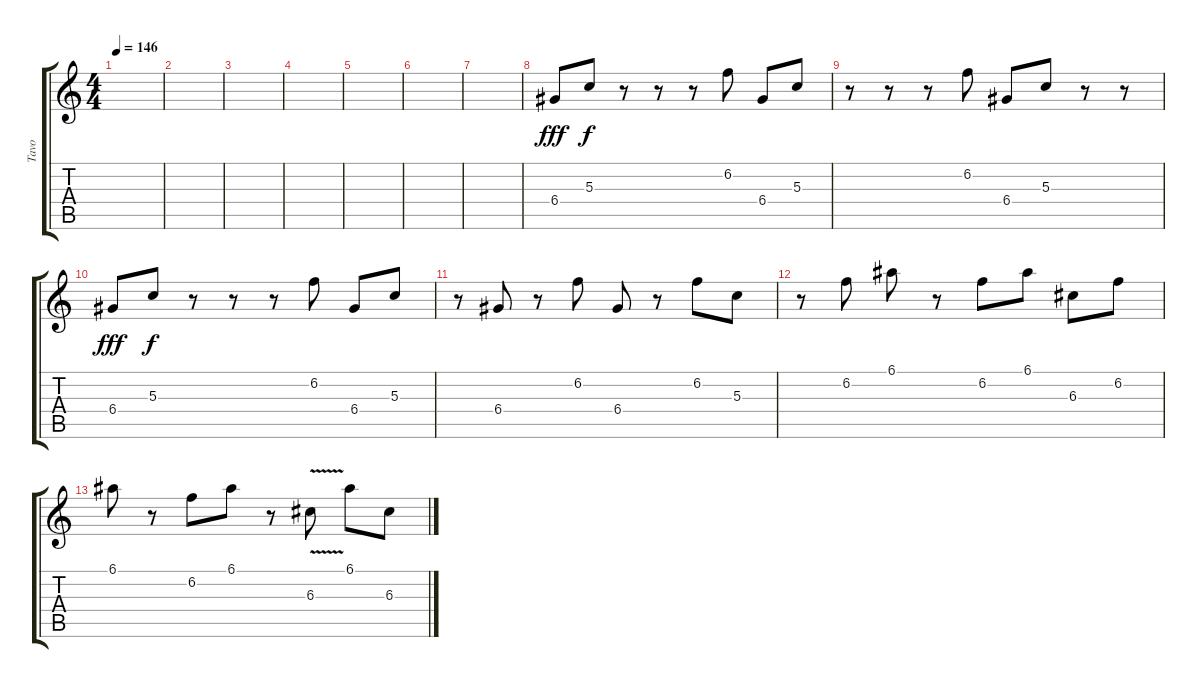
\track ("Tavo" "Tavo") {instrument distortionguitar}
\staff {score tabs}
\tuning (E4 B3 G3 D3 A2 E2) {hide}
\ts (4 4)
\tempo 146
\clef g2
\ks c
|
|
|
|
|
|
|
6.4.8{dy fff} 5.3.8{dy f} r.8 r.8 r.8 6.2.8 6.4.8 5.3.8 |
r.8 r.8 r.8 6.2.8 6.4.8 5.3.8 r.8 r.8 |
6.4.8{dy fff} 5.3.8{dy f} r.8 r.8 r.8 6.2.8 6.4.8 5.3.8 |
r.8 6.4.8 r.8 6.2.8 6.4.8 r.8 6.2.8 5.3.8 |
r.8 6.2.8 6.1.8 r.8 6.2.8 6.1.8 6.3.8 6.2.8 |
6.1.8 r.8 6.2.8 6.1.8 r.8 6.3{v}.8 6.1.8 6.3.8
